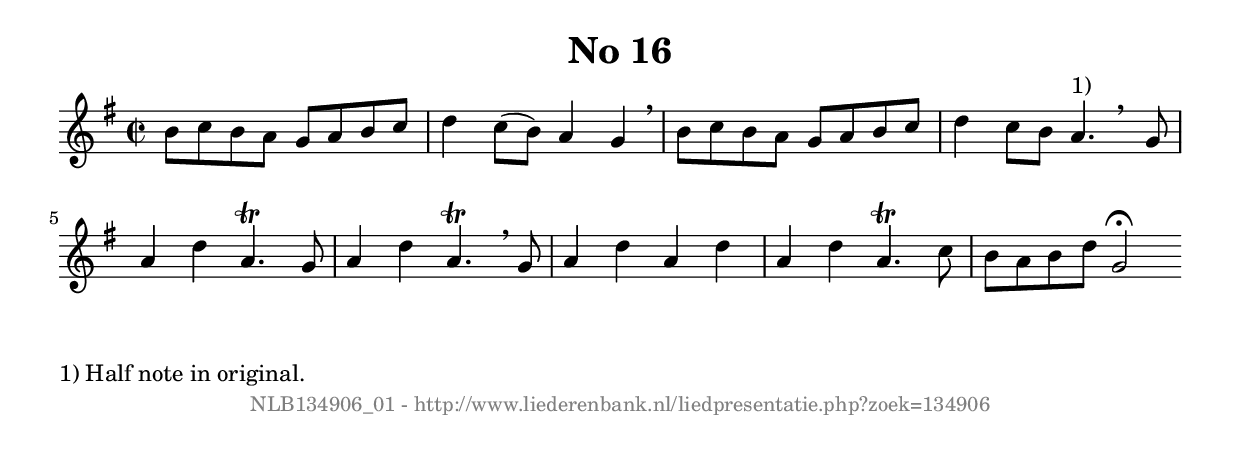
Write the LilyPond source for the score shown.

%
% produced by wce2krn 1.64 (7 June 2014)
%
\version"2.16"
#(append! paper-alist '(("long" . (cons (* 210 mm) (* 2000 mm)))))
#(set-default-paper-size "long")
sb = {\breathe}
mBreak = {\breathe }
bBreak = {\breathe }
x = {\once\override NoteHead #'style = #'cross }
gl=\glissando
itime={\override Staff.TimeSignature #'stencil = ##f }
ficta = {\once\set suggestAccidentals = ##t}
fine = {\once\override Score.RehearsalMark #'self-alignment-X = #1 \mark \markup {\italic{Fine}}}
dc = {\once\override Score.RehearsalMark #'self-alignment-X = #1 \mark \markup {\italic{D.C.}}}
dcf = {\once\override Score.RehearsalMark #'self-alignment-X = #1 \mark \markup {\italic{D.C. al Fine}}}
dcc = {\once\override Score.RehearsalMark #'self-alignment-X = #1 \mark \markup {\italic{D.C. al Coda}}}
ds = {\once\override Score.RehearsalMark #'self-alignment-X = #1 \mark \markup {\italic{D.S.}}}
dsf = {\once\override Score.RehearsalMark #'self-alignment-X = #1 \mark \markup {\italic{D.S. al Fine}}}
dsc = {\once\override Score.RehearsalMark #'self-alignment-X = #1 \mark \markup {\italic{D.S. al Coda}}}
pv = {\set Score.repeatCommands = #'((volta "1"))}
sv = {\set Score.repeatCommands = #'((volta "2"))}
tv = {\set Score.repeatCommands = #'((volta "3"))}
qv = {\set Score.repeatCommands = #'((volta "4"))}
xv = {\set Score.repeatCommands = #'((volta #f))}
\header{ tagline = ""
title = "No 16"
}
\score {{
\key g \major
\relative g'
{
\set melismaBusyProperties = #'()
\time 2/2
\tempo 4=120
\override Score.MetronomeMark #'transparent = ##t
\override Score.RehearsalMark #'break-visibility = #(vector #t #t #f)
b8 c b a g a b c d4 c8( b) a4 g \sb b8 c b a g a b c d4 c8 b a4.^"1)" \bar ":|:" \bBreak
g8 a4 d a4.^\trill g8 a4 d a4.^\trill \sb g8 a4 d a d a d a4.^\trill c8 b a b d g,2^\fermata \bar ":|"
 }}
 \midi { }
 \layout {
            indent = 0.0\cm
}
}
\markup { \wordwrap-string #" 
1) Half note in original.
"}
\markup { \vspace #0 } \markup { \with-color #grey \fill-line { \center-column { \smaller "NLB134906_01 - http://www.liederenbank.nl/liedpresentatie.php?zoek=134906" } } }
